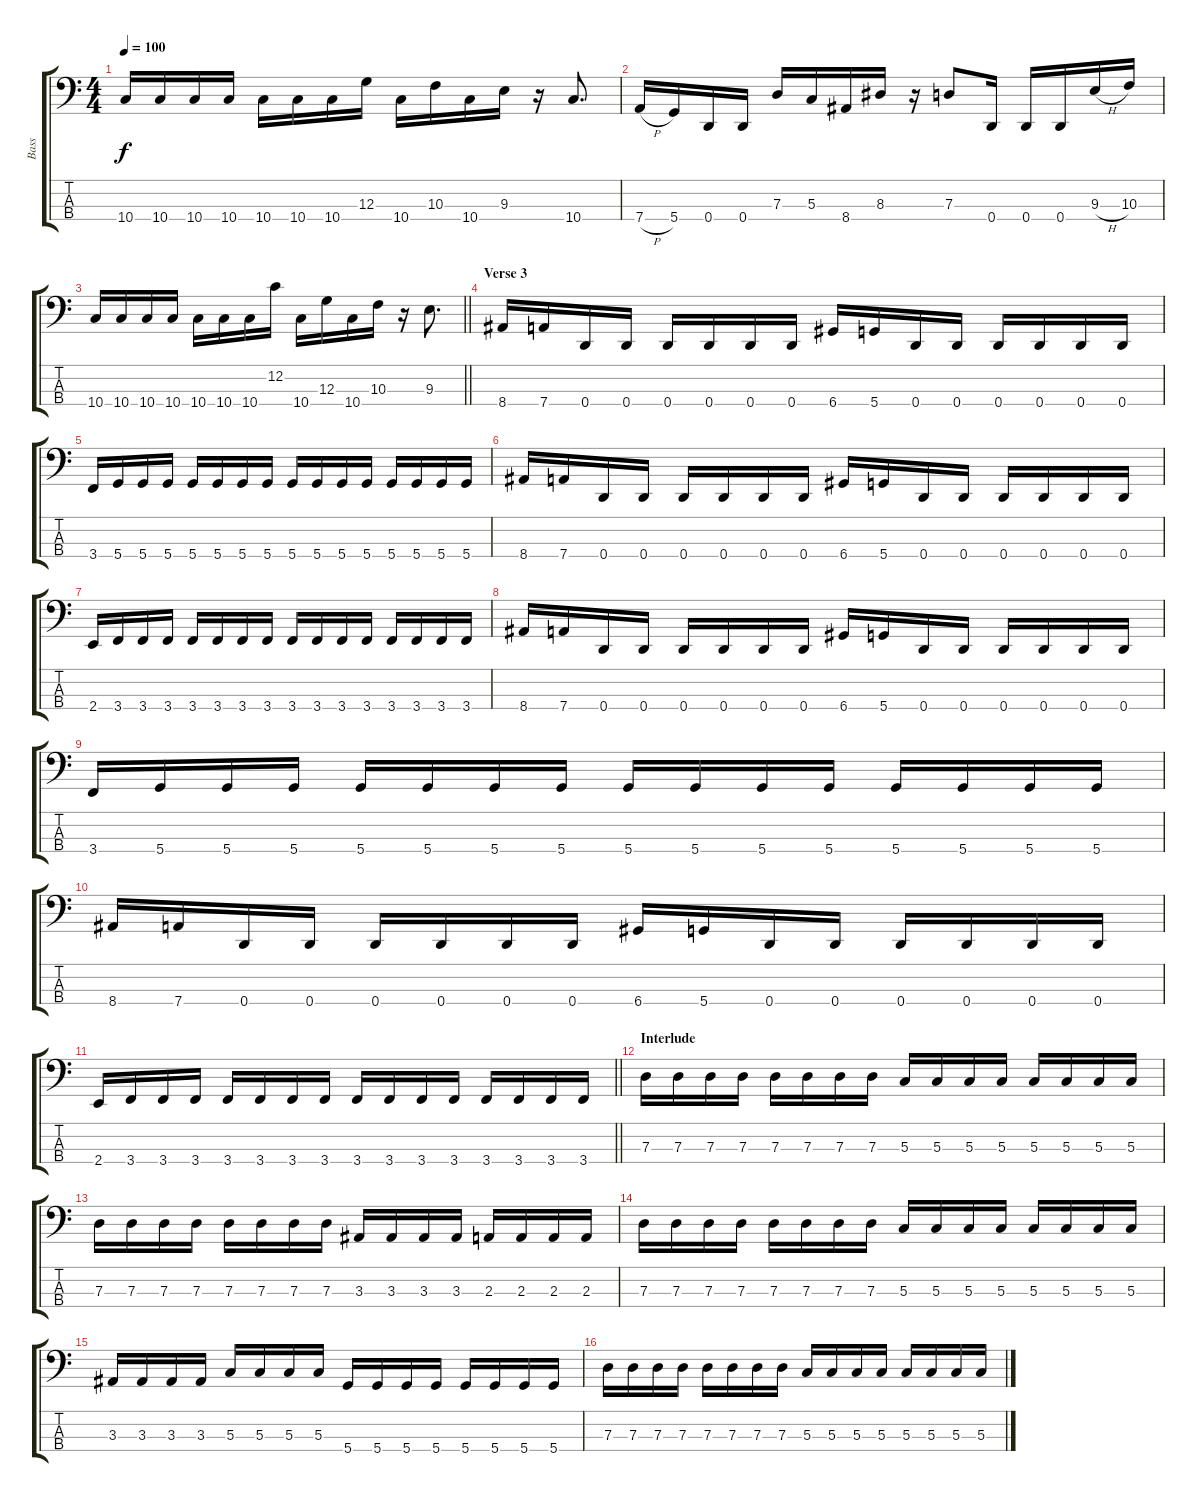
\track ("Bass" "Bass") {instrument electricbassfinger}
\staff {score tabs}
\tuning (F2 C2 G1 D1) {hide}
\ts (4 4)
\tempo 100
\clef f4
\ks c
10.4.16{dy f} 10.4.16 10.4.16 10.4.16 10.4.16 10.4.16 10.4.16 12.3.16 10.4.16 10.3.16 10.4.16 9.3.16 r.16 10.4.8{d} |
7.4{h}.16 5.4.16 0.4.16 0.4.16 7.3.16 5.3.16 8.4.16 8.3.16 r.16 7.3.8 0.4.16 0.4.16 0.4.16 9.3{h}.16 10.3.16 |
\barLineRight lightlight
10.4.16 10.4.16 10.4.16 10.4.16 10.4.16 10.4.16 10.4.16 12.2.16 10.4.16 12.3.16 10.4.16 10.3.16 r.16 9.3.8{d} |
\section ("" "Verse 3")
8.4.16 7.4.16 0.4.16 0.4.16 0.4.16 0.4.16 0.4.16 0.4.16 6.4.16 5.4.16 0.4.16 0.4.16 0.4.16 0.4.16 0.4.16 0.4.16 |
3.4.16 5.4.16 5.4.16 5.4.16 5.4.16 5.4.16 5.4.16 5.4.16 5.4.16 5.4.16 5.4.16 5.4.16 5.4.16 5.4.16 5.4.16 5.4.16 |
8.4.16 7.4.16 0.4.16 0.4.16 0.4.16 0.4.16 0.4.16 0.4.16 6.4.16 5.4.16 0.4.16 0.4.16 0.4.16 0.4.16 0.4.16 0.4.16 |
2.4.16 3.4.16 3.4.16 3.4.16 3.4.16 3.4.16 3.4.16 3.4.16 3.4.16 3.4.16 3.4.16 3.4.16 3.4.16 3.4.16 3.4.16 3.4.16 |
8.4.16 7.4.16 0.4.16 0.4.16 0.4.16 0.4.16 0.4.16 0.4.16 6.4.16 5.4.16 0.4.16 0.4.16 0.4.16 0.4.16 0.4.16 0.4.16 |
3.4.16 5.4.16 5.4.16 5.4.16 5.4.16 5.4.16 5.4.16 5.4.16 5.4.16 5.4.16 5.4.16 5.4.16 5.4.16 5.4.16 5.4.16 5.4.16 |
8.4.16 7.4.16 0.4.16 0.4.16 0.4.16 0.4.16 0.4.16 0.4.16 6.4.16 5.4.16 0.4.16 0.4.16 0.4.16 0.4.16 0.4.16 0.4.16 |
\barLineRight lightlight
2.4.16 3.4.16 3.4.16 3.4.16 3.4.16 3.4.16 3.4.16 3.4.16 3.4.16 3.4.16 3.4.16 3.4.16 3.4.16 3.4.16 3.4.16 3.4.16 |
\section ("" "Interlude")
7.3.16 7.3.16 7.3.16 7.3.16 7.3.16 7.3.16 7.3.16 7.3.16 5.3.16 5.3.16 5.3.16 5.3.16 5.3.16 5.3.16 5.3.16 5.3.16 |
7.3.16 7.3.16 7.3.16 7.3.16 7.3.16 7.3.16 7.3.16 7.3.16 3.3.16 3.3.16 3.3.16 3.3.16 2.3.16 2.3.16 2.3.16 2.3.16 |
7.3.16 7.3.16 7.3.16 7.3.16 7.3.16 7.3.16 7.3.16 7.3.16 5.3.16 5.3.16 5.3.16 5.3.16 5.3.16 5.3.16 5.3.16 5.3.16 |
3.3.16 3.3.16 3.3.16 3.3.16 5.3.16 5.3.16 5.3.16 5.3.16 5.4.16 5.4.16 5.4.16 5.4.16 5.4.16 5.4.16 5.4.16 5.4.16 |
7.3.16 7.3.16 7.3.16 7.3.16 7.3.16 7.3.16 7.3.16 7.3.16 5.3.16 5.3.16 5.3.16 5.3.16 5.3.16 5.3.16 5.3.16 5.3.16
